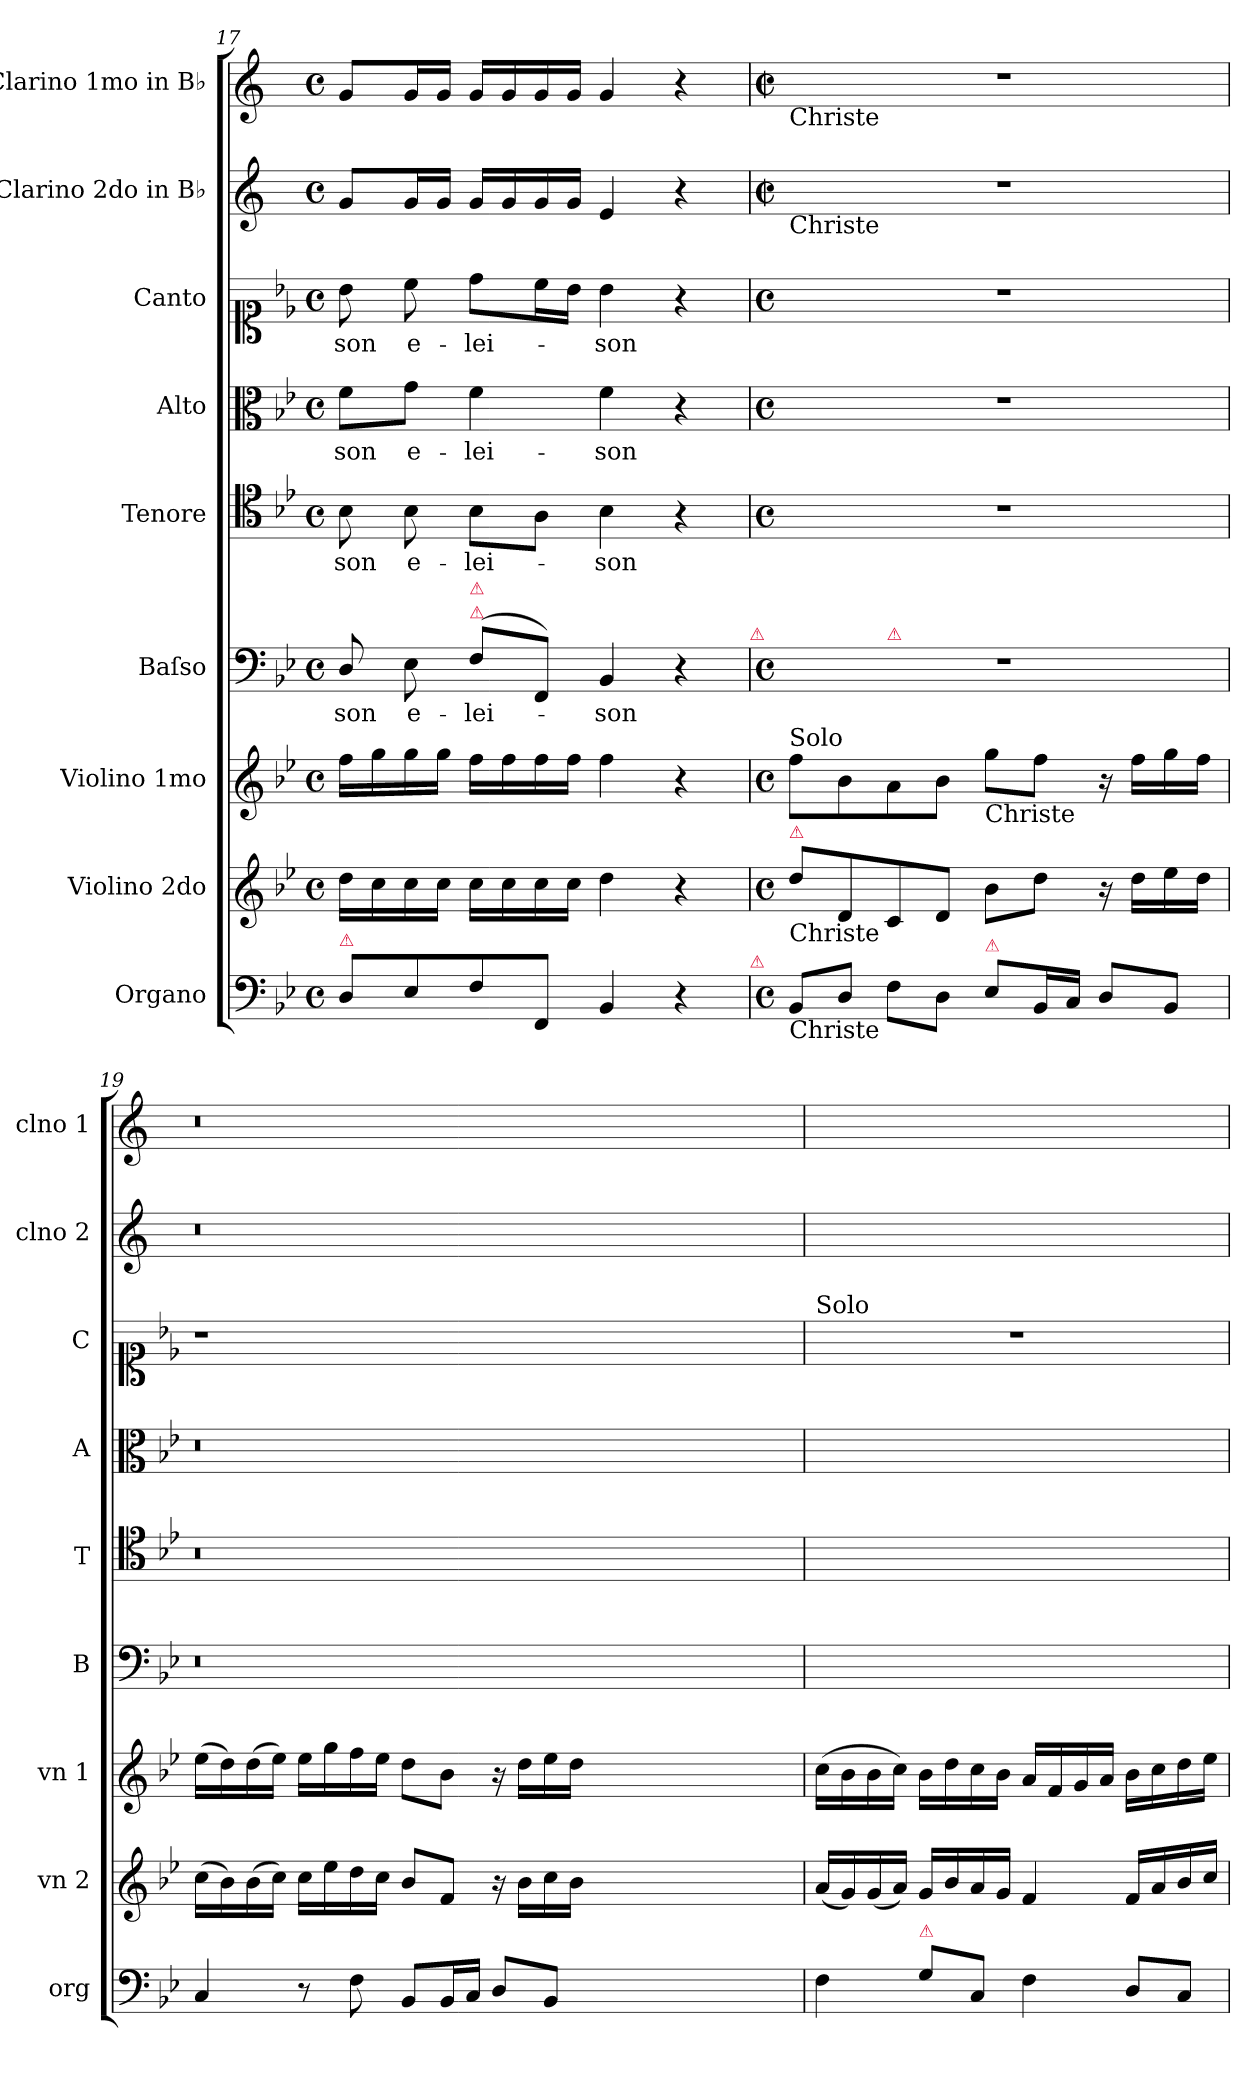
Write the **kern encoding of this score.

**kern	**kern	**kern	**kern	**text	**kern	**text	**kern	**text	**kern	**text	**kern	**kern
*part9	*part8	*part7	*part6	*part6	*part5	*part5	*part4	*part4	*part3	*part3	*part2	*part1
*staff9	*staff8	*staff7	*staff6	*staff6	*staff5	*staff5	*staff4	*staff4	*staff3	*staff3	*staff2	*staff1
*I"Organo	*I"Violino 2do	*I"Violino 1mo	*I"Baſso	*	*I"Tenore	*	*I"Alto	*	*I"Canto	*	*I"Clarino 2do in B♭	*I"Clarino 1mo in B♭
*I'org	*I'vn 2	*I'vn 1	*I'B	*	*I'T	*	*I'A	*	*I'C	*	*I'clno 2	*I'clno 1
*clefF4	*clefG2	*clefG2	*clefF4	*	*clefC4	*	*clefC3	*	*clefC1	*	*clefG2	*clefG2
*	*	*	*	*	*	*	*	*	*	*	*ITrd1c2	*ITrd1c2
*k[b-e-]	*k[b-e-]	*k[b-e-]	*k[b-e-]	*	*k[b-e-]	*	*k[b-e-]	*	*k[b-e-]	*	*k[b-e-]	*k[b-e-]
*M4/4	*M4/4	*M4/4	*M4/4	*	*M4/4	*	*M4/4	*	*M4/4	*	*M4/4	*M4/4
*met(c)	*met(c)	*met(c)	*met(c)	*	*met(c)	*	*met(c)	*	*met(c)	*	*met(c)	*met(c)
=17	=17	=17	=17	=17	=17	=17	=17	=17	=17	=17	=17	=17
!LO:TX:a:color=crimson:t=⚠	!	!	!	!	!	!	!	!	!	!	!	!
8D/L	16dd\LL	16ff\LL	8D/	-son	8B-\	-son	8f\L	-son	8b-\	-son	8f/L	8f/L
.	16cc\	16gg\	.	.	.	.	.	.	.	.	.	.
8E-/	16cc\	16gg\	8E-\	e-	8B-\	e-	8g\J	e-	8cc\	e-	16f/L	16f/L
.	16cc\JJ	16gg\JJ	.	.	.	.	.	.	.	.	16f/JJ	16f/JJ
!	!	!	!LO:TX:a:color=crimson:t=⚠	!	!	!	!	!	!	!	!	!
!	!	!	!LO:TX:a:color=crimson:t=⚠	!	!	!	!	!	!	!	!	!
8F/	16cc\LL	16ff\LL	(>8F\L	-lei-	8B-\L	-lei-	4f\	-lei-	8dd\L	-lei-	16f/LL	16f/LL
.	16cc\	16ff\	.	.	.	.	.	.	.	.	16f/	16f/
8FF/J	16cc\	16ff\	8FF/J)	.	8A\J	.	.	.	16cc\L	.	16f/	16f/
.	16cc\JJ	16ff\JJ	.	.	.	.	.	.	16b-\JJ	.	16f/JJ	16f/JJ
4BB-/	4dd\	4ff\	4BB-/	-son	4B-\	-son	4f\	-son	4b-\	-son	4d/	4f/
4r	4r	4r	4r	.	4r	.	4r	.	4r	.	4r	4r
!	!	!	!LO:TX:a:color=crimson:t=⚠	!	!	!	!	!	!	!	!	!
!LO:TX:a:color=crimson:t=⚠	!	!	!	!	!	!	!	!	!	!	!	!
=18	=18	=18	=18	=18	=18	=18	=18	=18	=18	=18	=18	=18
*M2/2	*M2/2	*M2/2	*M2/2	*	*M2/2	*	*M2/2	*	*M2/2	*	*M2/2	*M2/2
*met(c)	*met(c)	*met(c)	*met(c)	*	*met(c)	*	*met(c)	*	*met(c)	*	*met(c|)	*met(c|)
!	!	!	!	!	!	!	!	!	!	!	!	!LO:TX:b:t=Christe
!	!	!	!	!	!	!	!	!	!	!	!LO:TX:b:t=Christe	!
!	!	!LO:TX:a:t=Solo	!	!	!	!	!	!	!	!	!	!
!	!LO:TX:a:color=crimson:t=⚠	!	!	!	!	!	!	!	!	!	!	!
!	!LO:TX:b:t=Christe	!	!	!	!	!	!	!	!	!	!	!
!LO:TX:b:t=Christe	!	!	!	!	!	!	!	!	!	!	!	!
*	*	*	*^	*	*	*	*	*	*	*	*	*
8BB-/L	8dd\L	8ff\L	1r	4ryy	.	1r	.	1r	.	1r	.	1r	1r
8D/J	8d/	8b-\	.	.	.	.	.	.	.	.	.	.	.
!	!	!	!	!LO:TX:a:color=crimson:t=⚠	!	!	!	!	!	!	!	!	!
8F\L	8c/	8a\	.	2.ryy	.	.	.	.	.	.	.	.	.
8D\J	8d/J	8b-\J	.	.	.	.	.	.	.	.	.	.	.
!	!	!LO:TX:b:t=Christe	!	!	!	!	!	!	!	!	!	!	!
!LO:TX:a:color=crimson:t=⚠	!	!	!	!	!	!	!	!	!	!	!	!	!
8E-/L	8b-\L	8gg\L	.	.	.	.	.	.	.	.	.	.	.
16BB-/L	8dd\J	8ff\J	.	.	.	.	.	.	.	.	.	.	.
16C/JJ	.	.	.	.	.	.	.	.	.	.	.	.	.
8D/L	16r	16r	.	.	.	.	.	.	.	.	.	.	.
.	16dd\LL	16ff\LL	.	.	.	.	.	.	.	.	.	.	.
8BB-/J	16ee-\	16gg\	.	.	.	.	.	.	.	.	.	.	.
.	16dd\JJ	16ff\JJ	.	.	.	.	.	.	.	.	.	.	.
*	*	*	*v	*v	*	*	*	*	*	*	*	*	*
=19	=19	=19	=19	=19	=19	=19	=19	=19	=19	=19	=19	=19
4C/	(16cc\LL	(16ee-\LL	0.r	.	0.r	.	0.r	.	1r	.	0.r	0.r
.	16b-\)	16dd\)	.	.	.	.	.	.	.	.	.	.
.	(16b-\	(16dd\	.	.	.	.	.	.	.	.	.	.
.	16cc\JJ)	16ee-\JJ)	.	.	.	.	.	.	.	.	.	.
8r	16cc\LL	16ee-\LL	.	.	.	.	.	.	.	.	.	.
.	16ee-\	16gg\	.	.	.	.	.	.	.	.	.	.
8F\	16dd\	16ff\	.	.	.	.	.	.	.	.	.	.
.	16cc\JJ	16ee-\JJ	.	.	.	.	.	.	.	.	.	.
8BB-/L	8b-/L	8dd\L	.	.	.	.	.	.	.	.	.	.
16BB-/L	8f/J	8b-\J	.	.	.	.	.	.	.	.	.	.
16C/JJ	.	.	.	.	.	.	.	.	.	.	.	.
8D/L	16r	16r	.	.	.	.	.	.	.	.	.	.
.	16b-\LL	16dd\LL	.	.	.	.	.	.	.	.	.	.
8BB-/J	16cc\	16ee-\	.	.	.	.	.	.	.	.	.	.
.	16b-\JJ	16dd\JJ	.	.	.	.	.	.	.	.	.	.
0ryy	0ryy	0ryy	.	.	.	.	.	.	0ryy	.	.	.
=20	=20	=20	=20	=20	=20	=20	=20	=20	=20	=20	=20	=20
!	!	!	!	!	!	!	!	!	!LO:TX:a:t=Solo	!	!	!
4F\	(16a/LL	(16cc\LL	1ryy	.	1ryy	.	1ryy	.	1r	.	1ryy	1ryy
.	16g/)	16b-\	.	.	.	.	.	.	.	.	.	.
.	(16g/	16b-\	.	.	.	.	.	.	.	.	.	.
.	16a/JJ)	16cc\JJ)	.	.	.	.	.	.	.	.	.	.
!LO:TX:a:color=crimson:t=⚠	!	!	!	!	!	!	!	!	!	!	!	!
8G\L	16g/LL	16b-\LL	.	.	.	.	.	.	.	.	.	.
.	16b-/	16dd\	.	.	.	.	.	.	.	.	.	.
8C/J	16a/	16cc\	.	.	.	.	.	.	.	.	.	.
.	16g/JJ	16b-\JJ	.	.	.	.	.	.	.	.	.	.
4F\	4f/	16a/LL	.	.	.	.	.	.	.	.	.	.
.	.	16f/	.	.	.	.	.	.	.	.	.	.
.	.	16g/	.	.	.	.	.	.	.	.	.	.
.	.	16a/JJ	.	.	.	.	.	.	.	.	.	.
8D/L	16f/LL	16b-\LL	.	.	.	.	.	.	.	.	.	.
.	16a/	16cc\	.	.	.	.	.	.	.	.	.	.
8C/J	16b-/	16dd\	.	.	.	.	.	.	.	.	.	.
.	16cc/JJ	16ee-\JJ	.	.	.	.	.	.	.	.	.	.
=	=	=	=	=	=	=	=	=	=	=	=	=
*-	*-	*-	*-	*-	*-	*-	*-	*-	*-	*-	*-	*-
